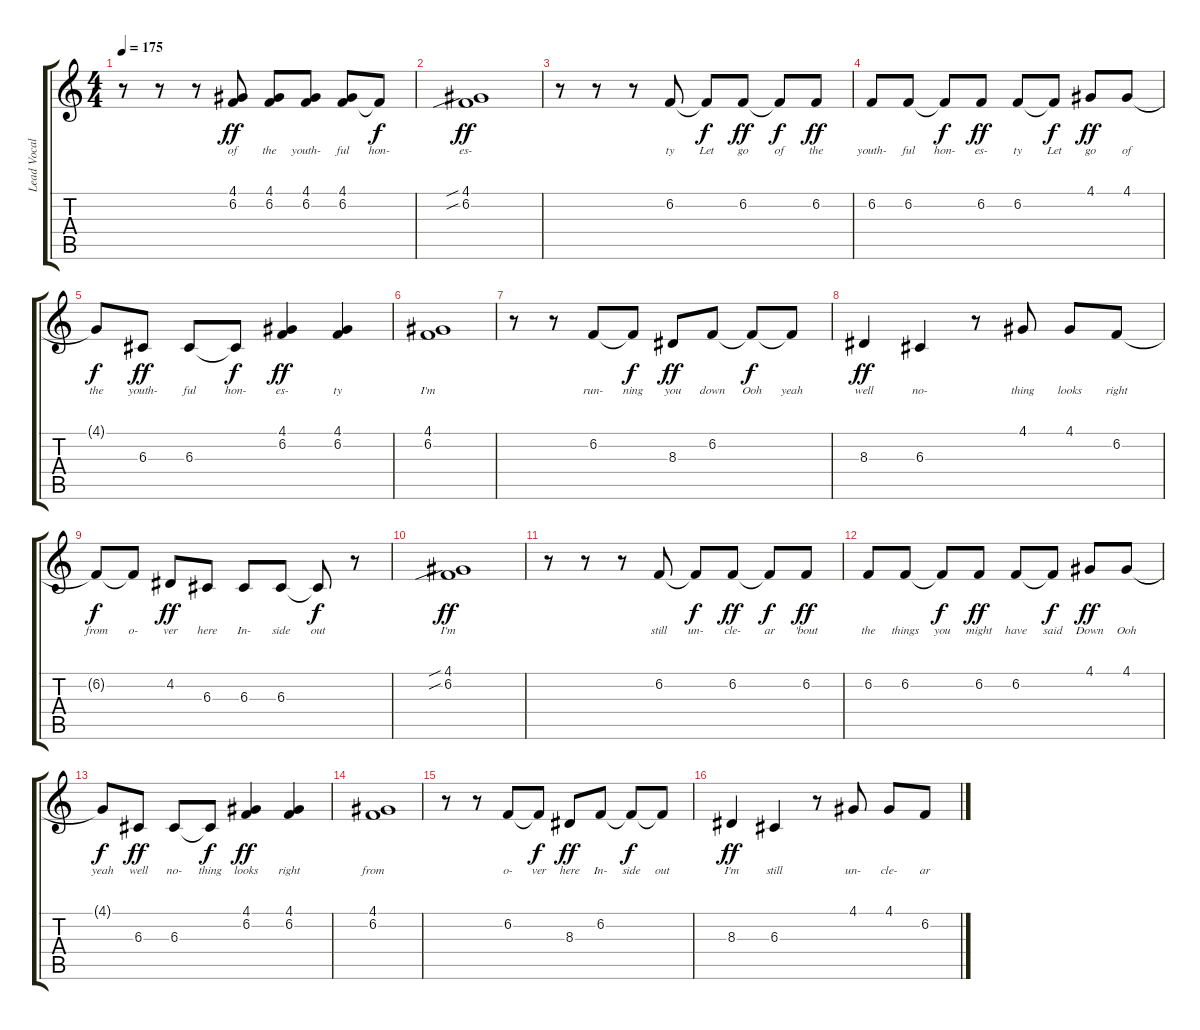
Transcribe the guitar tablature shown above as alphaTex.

\track ("Lead Vocal" "Lead Vocal") {instrument altosax}
\staff {score tabs}
\tuning (E4 B3 G3 D3 A2 E2) {hide}
\ts (4 4)
\tempo 175
\clef g2
\ks c
r.8{dy f} r.8 r.8 (4.1 6.2).8{lyrics (0 "of") lyrics (1 "") lyrics (2 "") lyrics (3 "") lyrics (4 "") dy ff} (4.1 6.2).8{lyrics (0 "the") lyrics (1 "") lyrics (2 "") lyrics (3 "") lyrics (4 "")} (4.1 6.2).8{lyrics (0 "youth-") lyrics (1 "") lyrics (2 "") lyrics (3 "") lyrics (4 "")} (4.1 6.2).8{lyrics (0 "ful") lyrics (1 "") lyrics (2 "") lyrics (3 "") lyrics (4 "")} 6.2{t}.8{lyrics (0 "hon-") lyrics (1 "") lyrics (2 "") lyrics (3 "") lyrics (4 "") dy f} |
(4.1{sib} 6.2{sib}).1{lyrics (0 "es-") lyrics (1 "") lyrics (2 "") lyrics (3 "") lyrics (4 "") dy ff} |
r.8 r.8 r.8 6.2.8{lyrics (0 "ty") lyrics (1 "") lyrics (2 "") lyrics (3 "") lyrics (4 "")} 6.2{t}.8{lyrics (0 "Let") lyrics (1 "") lyrics (2 "") lyrics (3 "") lyrics (4 "") dy f} 6.2.8{lyrics (0 "go") lyrics (1 "") lyrics (2 "") lyrics (3 "") lyrics (4 "") dy ff} 6.2{t}.8{lyrics (0 "of") lyrics (1 "") lyrics (2 "") lyrics (3 "") lyrics (4 "") dy f} 6.2.8{lyrics (0 "the") lyrics (1 "") lyrics (2 "") lyrics (3 "") lyrics (4 "") dy ff} |
6.2.8{lyrics (0 "youth-") lyrics (1 "") lyrics (2 "") lyrics (3 "") lyrics (4 "")} 6.2.8{lyrics (0 "ful") lyrics (1 "") lyrics (2 "") lyrics (3 "") lyrics (4 "")} 6.2{t}.8{lyrics (0 "hon-") lyrics (1 "") lyrics (2 "") lyrics (3 "") lyrics (4 "") dy f} 6.2.8{lyrics (0 "es-") lyrics (1 "") lyrics (2 "") lyrics (3 "") lyrics (4 "") dy ff} 6.2.8{lyrics (0 "ty") lyrics (1 "") lyrics (2 "") lyrics (3 "") lyrics (4 "")} 6.2{t}.8{lyrics (0 "Let") lyrics (1 "") lyrics (2 "") lyrics (3 "") lyrics (4 "") dy f} 4.1.8{lyrics (0 "go") lyrics (1 "") lyrics (2 "") lyrics (3 "") lyrics (4 "") dy ff} 4.1.8{lyrics (0 "of") lyrics (1 "") lyrics (2 "") lyrics (3 "") lyrics (4 "")} |
4.1{t}.8{lyrics (0 "the") lyrics (1 "") lyrics (2 "") lyrics (3 "") lyrics (4 "") dy f} 6.3.8{lyrics (0 "youth-") lyrics (1 "") lyrics (2 "") lyrics (3 "") lyrics (4 "") dy ff} 6.3.8{lyrics (0 "ful") lyrics (1 "") lyrics (2 "") lyrics (3 "") lyrics (4 "")} 6.3{t}.8{lyrics (0 "hon-") lyrics (1 "") lyrics (2 "") lyrics (3 "") lyrics (4 "") dy f} (4.1 6.2).4{lyrics (0 "es-") lyrics (1 "") lyrics (2 "") lyrics (3 "") lyrics (4 "") dy ff} (4.1 6.2).4{lyrics (0 "ty") lyrics (1 "") lyrics (2 "") lyrics (3 "") lyrics (4 "")} |
(4.1 6.2).1{lyrics (0 "I'm") lyrics (1 "") lyrics (2 "") lyrics (3 "") lyrics (4 "")} |
r.8 r.8 6.2.8{lyrics (0 "run-") lyrics (1 "") lyrics (2 "") lyrics (3 "") lyrics (4 "")} 6.2{t}.8{lyrics (0 "ning") lyrics (1 "") lyrics (2 "") lyrics (3 "") lyrics (4 "") dy f} 8.3.8{lyrics (0 "you") lyrics (1 "") lyrics (2 "") lyrics (3 "") lyrics (4 "") dy ff} 6.2.8{lyrics (0 "down") lyrics (1 "") lyrics (2 "") lyrics (3 "") lyrics (4 "")} 6.2{t}.8{lyrics (0 "Ooh") lyrics (1 "") lyrics (2 "") lyrics (3 "") lyrics (4 "") dy f} 6.2{t}.8{lyrics (0 "yeah") lyrics (1 "") lyrics (2 "") lyrics (3 "") lyrics (4 "")} |
8.3.4{lyrics (0 "well") lyrics (1 "") lyrics (2 "") lyrics (3 "") lyrics (4 "") dy ff} 6.3.4{lyrics (0 "no-") lyrics (1 "") lyrics (2 "") lyrics (3 "") lyrics (4 "")} r.8 4.1.8{lyrics (0 "thing") lyrics (1 "") lyrics (2 "") lyrics (3 "") lyrics (4 "")} 4.1.8{lyrics (0 "looks") lyrics (1 "") lyrics (2 "") lyrics (3 "") lyrics (4 "")} 6.2.8{lyrics (0 "right") lyrics (1 "") lyrics (2 "") lyrics (3 "") lyrics (4 "")} |
6.2{t}.8{lyrics (0 "from") lyrics (1 "") lyrics (2 "") lyrics (3 "") lyrics (4 "") dy f} 6.2{t}.8{lyrics (0 "o-") lyrics (1 "") lyrics (2 "") lyrics (3 "") lyrics (4 "")} 4.2.8{lyrics (0 "ver") lyrics (1 "") lyrics (2 "") lyrics (3 "") lyrics (4 "") dy ff} 6.3.8{lyrics (0 "here") lyrics (1 "") lyrics (2 "") lyrics (3 "") lyrics (4 "")} 6.3.8{lyrics (0 "In-") lyrics (1 "") lyrics (2 "") lyrics (3 "") lyrics (4 "")} 6.3.8{lyrics (0 "side") lyrics (1 "") lyrics (2 "") lyrics (3 "") lyrics (4 "")} 6.3{t}.8{lyrics (0 "out") lyrics (1 "") lyrics (2 "") lyrics (3 "") lyrics (4 "") dy f} r.8 |
(4.1{sib} 6.2{sib}).1{lyrics (0 "I'm") lyrics (1 "") lyrics (2 "") lyrics (3 "") lyrics (4 "") dy ff} |
r.8 r.8 r.8 6.2.8{lyrics (0 "still") lyrics (1 "") lyrics (2 "") lyrics (3 "") lyrics (4 "")} 6.2{t}.8{lyrics (0 "un-") lyrics (1 "") lyrics (2 "") lyrics (3 "") lyrics (4 "") dy f} 6.2.8{lyrics (0 "cle-") lyrics (1 "") lyrics (2 "") lyrics (3 "") lyrics (4 "") dy ff} 6.2{t}.8{lyrics (0 "ar") lyrics (1 "") lyrics (2 "") lyrics (3 "") lyrics (4 "") dy f} 6.2.8{lyrics (0 "'bout") lyrics (1 "") lyrics (2 "") lyrics (3 "") lyrics (4 "") dy ff} |
6.2.8{lyrics (0 "the") lyrics (1 "") lyrics (2 "") lyrics (3 "") lyrics (4 "")} 6.2.8{lyrics (0 "things") lyrics (1 "") lyrics (2 "") lyrics (3 "") lyrics (4 "")} 6.2{t}.8{lyrics (0 "you") lyrics (1 "") lyrics (2 "") lyrics (3 "") lyrics (4 "") dy f} 6.2.8{lyrics (0 "might") lyrics (1 "") lyrics (2 "") lyrics (3 "") lyrics (4 "") dy ff} 6.2.8{lyrics (0 "have") lyrics (1 "") lyrics (2 "") lyrics (3 "") lyrics (4 "")} 6.2{t}.8{lyrics (0 "said") lyrics (1 "") lyrics (2 "") lyrics (3 "") lyrics (4 "") dy f} 4.1.8{lyrics (0 "Down") lyrics (1 "") lyrics (2 "") lyrics (3 "") lyrics (4 "") dy ff} 4.1.8{lyrics (0 "Ooh") lyrics (1 "") lyrics (2 "") lyrics (3 "") lyrics (4 "")} |
4.1{t}.8{lyrics (0 "yeah") lyrics (1 "") lyrics (2 "") lyrics (3 "") lyrics (4 "") dy f} 6.3.8{lyrics (0 "well") lyrics (1 "") lyrics (2 "") lyrics (3 "") lyrics (4 "") dy ff} 6.3.8{lyrics (0 "no-") lyrics (1 "") lyrics (2 "") lyrics (3 "") lyrics (4 "")} 6.3{t}.8{lyrics (0 "thing") lyrics (1 "") lyrics (2 "") lyrics (3 "") lyrics (4 "") dy f} (4.1 6.2).4{lyrics (0 "looks") lyrics (1 "") lyrics (2 "") lyrics (3 "") lyrics (4 "") dy ff} (4.1 6.2).4{lyrics (0 "right") lyrics (1 "") lyrics (2 "") lyrics (3 "") lyrics (4 "")} |
(4.1 6.2).1{lyrics (0 "from") lyrics (1 "") lyrics (2 "") lyrics (3 "") lyrics (4 "")} |
r.8 r.8 6.2.8{lyrics (0 "o-") lyrics (1 "") lyrics (2 "") lyrics (3 "") lyrics (4 "")} 6.2{t}.8{lyrics (0 "ver") lyrics (1 "") lyrics (2 "") lyrics (3 "") lyrics (4 "") dy f} 8.3.8{lyrics (0 "here") lyrics (1 "") lyrics (2 "") lyrics (3 "") lyrics (4 "") dy ff} 6.2.8{lyrics (0 "In-") lyrics (1 "") lyrics (2 "") lyrics (3 "") lyrics (4 "")} 6.2{t}.8{lyrics (0 "side") lyrics (1 "") lyrics (2 "") lyrics (3 "") lyrics (4 "") dy f} 6.2{t}.8{lyrics (0 "out") lyrics (1 "") lyrics (2 "") lyrics (3 "") lyrics (4 "")} |
8.3.4{lyrics (0 "I'm") lyrics (1 "") lyrics (2 "") lyrics (3 "") lyrics (4 "") dy ff} 6.3.4{lyrics (0 "still") lyrics (1 "") lyrics (2 "") lyrics (3 "") lyrics (4 "")} r.8 4.1.8{lyrics (0 "un-") lyrics (1 "") lyrics (2 "") lyrics (3 "") lyrics (4 "")} 4.1.8{lyrics (0 "cle-") lyrics (1 "") lyrics (2 "") lyrics (3 "") lyrics (4 "")} 6.2.8{lyrics (0 "ar") lyrics (1 "") lyrics (2 "") lyrics (3 "") lyrics (4 "")}
